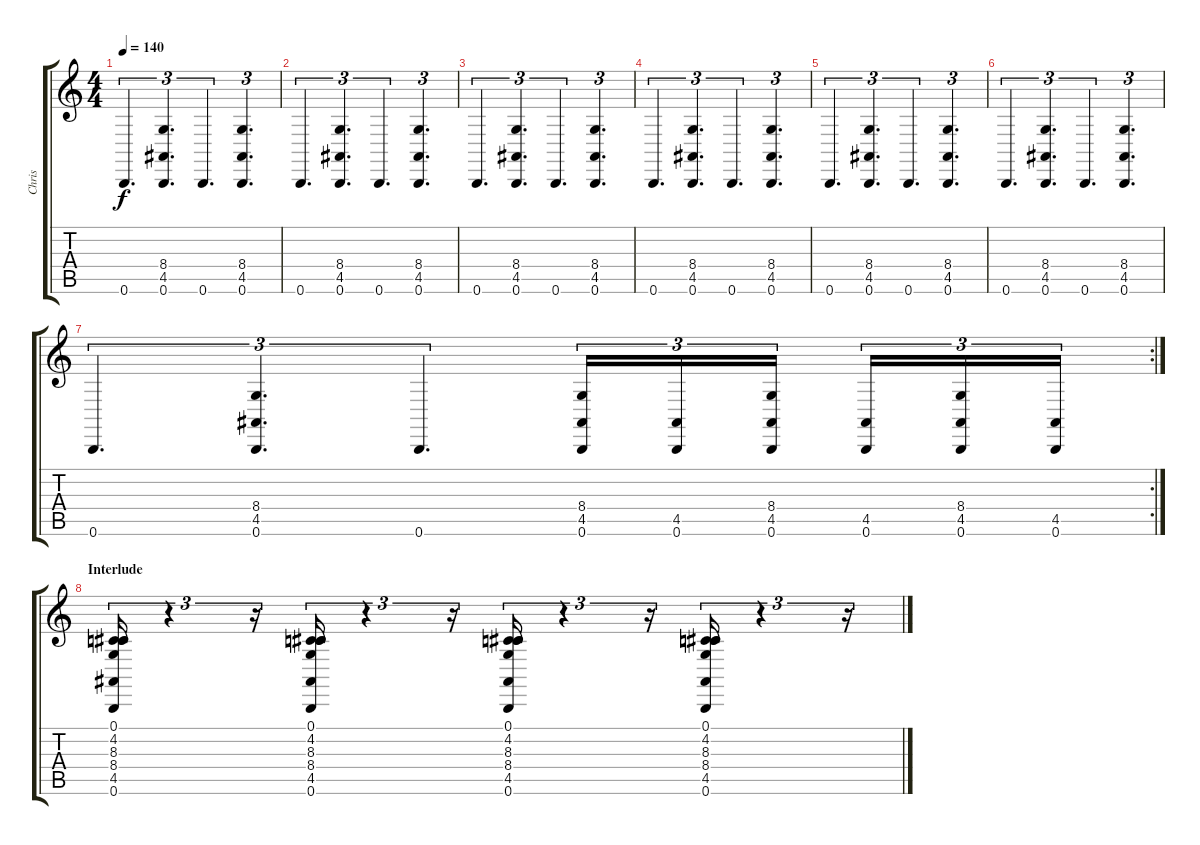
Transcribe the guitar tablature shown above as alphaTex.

\track ("Chris" "Chris") {instrument melodictom}
\staff {score tabs}
\tuning (Db4 Ab3 E3 B2 Gb2 B1) {hide}
\ts (4 4)
\tempo 140
\clef g2
\ks c
0.6.4{d tu (3 2) dy f} (8.4 4.5 0.6).4{d tu (3 2)} 0.6.4{d tu (3 2)} (8.4 4.5 0.6).4{d tu (3 2)} |
0.6.4{d tu (3 2)} (8.4 4.5 0.6).4{d tu (3 2)} 0.6.4{d tu (3 2)} (8.4 4.5 0.6).4{d tu (3 2)} |
0.6.4{d tu (3 2)} (8.4 4.5 0.6).4{d tu (3 2)} 0.6.4{d tu (3 2)} (8.4 4.5 0.6).4{d tu (3 2)} |
0.6.4{d tu (3 2)} (8.4 4.5 0.6).4{d tu (3 2)} 0.6.4{d tu (3 2)} (8.4 4.5 0.6).4{d tu (3 2)} |
0.6.4{d tu (3 2)} (8.4 4.5 0.6).4{d tu (3 2)} 0.6.4{d tu (3 2)} (8.4 4.5 0.6).4{d tu (3 2)} |
0.6.4{d tu (3 2)} (8.4 4.5 0.6).4{d tu (3 2)} 0.6.4{d tu (3 2)} (8.4 4.5 0.6).4{d tu (3 2)} |
\rc 2
0.6.4{d tu (3 2)} (8.4 4.5 0.6).4{d tu (3 2)} 0.6.4{d tu (3 2)} (8.4 4.5 0.6).16{tu (3 2)} (4.5 0.6).16{tu (3 2)} (8.4 4.5 0.6).16{tu (3 2)} (4.5 0.6).16{tu (3 2)} (8.4 4.5 0.6).16{tu (3 2)} (4.5 0.6).16{tu (3 2)} |
\section ("" "Interlude")
(0.1 4.2 8.3 8.4 4.5 0.6).16{tu (3 2)} r.4{tu (3 2)} r.16{tu (3 2)} (0.1 4.2 8.3 8.4 4.5 0.6).16{tu (3 2)} r.4{tu (3 2)} r.16{tu (3 2)} (0.1 4.2 8.3 8.4 4.5 0.6).16{tu (3 2)} r.4{tu (3 2)} r.16{tu (3 2)} (0.1 4.2 8.3 8.4 4.5 0.6).16{tu (3 2)} r.4{tu (3 2)} r.16{tu (3 2)}
